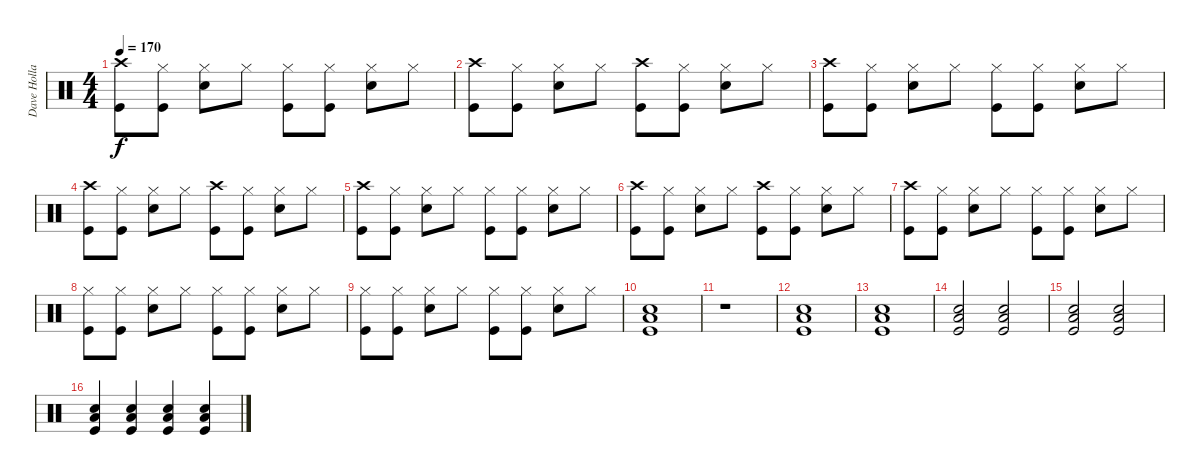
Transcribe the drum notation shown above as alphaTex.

\track ("Dave Holland (Drums)" "Dave Holla") {instrument percussion}
\staff {score}
\articulation defaults
\ts (4 4)
\tempo 170
\clef neutral
\ks c
("Crash high (hit)" "Kick (hit)").8{dy f} ("Hi-Hat (closed)" "Kick (hit)").8 ("Hi-Hat (closed)" "Snare (hit) 2").8 "Hi-Hat (closed)".8 ("Hi-Hat (closed)" "Kick (hit)").8 ("Hi-Hat (closed)" "Kick (hit)").8 ("Hi-Hat (closed)" "Snare (hit) 2").8 "Hi-Hat (closed)".8 |
("Crash high (hit)" "Kick (hit)").8 ("Hi-Hat (closed)" "Kick (hit)").8 ("Hi-Hat (closed)" "Snare (hit) 2").8 "Hi-Hat (closed)".8 ("Crash high (hit)" "Kick (hit)").8 ("Hi-Hat (closed)" "Kick (hit)").8 ("Hi-Hat (closed)" "Snare (hit) 2").8 "Hi-Hat (closed)".8 |
("Crash high (hit)" "Kick (hit)").8 ("Hi-Hat (closed)" "Kick (hit)").8 ("Hi-Hat (closed)" "Snare (hit) 2").8 "Hi-Hat (closed)".8 ("Hi-Hat (closed)" "Kick (hit)").8 ("Hi-Hat (closed)" "Kick (hit)").8 ("Hi-Hat (closed)" "Snare (hit) 2").8 "Hi-Hat (closed)".8 |
("Crash high (hit)" "Kick (hit)").8 ("Hi-Hat (closed)" "Kick (hit)").8 ("Hi-Hat (closed)" "Snare (hit) 2").8 "Hi-Hat (closed)".8 ("Crash high (hit)" "Kick (hit)").8 ("Hi-Hat (closed)" "Kick (hit)").8 ("Hi-Hat (closed)" "Snare (hit) 2").8 "Hi-Hat (closed)".8 |
("Crash high (hit)" "Kick (hit)").8 ("Hi-Hat (closed)" "Kick (hit)").8 ("Hi-Hat (closed)" "Snare (hit) 2").8 "Hi-Hat (closed)".8 ("Hi-Hat (closed)" "Kick (hit)").8 ("Hi-Hat (closed)" "Kick (hit)").8 ("Hi-Hat (closed)" "Snare (hit) 2").8 "Hi-Hat (closed)".8 |
("Crash high (hit)" "Kick (hit)").8 ("Hi-Hat (closed)" "Kick (hit)").8 ("Hi-Hat (closed)" "Snare (hit) 2").8 "Hi-Hat (closed)".8 ("Crash high (hit)" "Kick (hit)").8 ("Hi-Hat (closed)" "Kick (hit)").8 ("Hi-Hat (closed)" "Snare (hit) 2").8 "Hi-Hat (closed)".8 |
("Crash high (hit)" "Kick (hit)").8 ("Hi-Hat (closed)" "Kick (hit)").8 ("Hi-Hat (closed)" "Snare (hit) 2").8 "Hi-Hat (closed)".8 ("Hi-Hat (closed)" "Kick (hit)").8 ("Hi-Hat (closed)" "Kick (hit)").8 ("Hi-Hat (closed)" "Snare (hit) 2").8 "Hi-Hat (closed)".8 |
("Hi-Hat (closed)" "Kick (hit)").8 ("Hi-Hat (closed)" "Kick (hit)").8 ("Hi-Hat (closed)" "Snare (hit) 2").8 "Hi-Hat (closed)".8 ("Hi-Hat (closed)" "Kick (hit)").8 ("Hi-Hat (closed)" "Kick (hit)").8 ("Hi-Hat (closed)" "Snare (hit) 2").8 "Hi-Hat (closed)".8 |
("Hi-Hat (closed)" "Kick (hit)").8 ("Hi-Hat (closed)" "Kick (hit)").8 ("Hi-Hat (closed)" "Snare (hit) 2").8 "Hi-Hat (closed)".8 ("Hi-Hat (closed)" "Kick (hit)").8 ("Hi-Hat (closed)" "Kick (hit)").8 ("Hi-Hat (closed)" "Snare (hit) 2").8 "Hi-Hat (closed)".8 |
("Snare (hit) 2" "Low Floor Tom (hit)" "Kick (hit)").1 |
r.1 |
("Snare (hit) 2" "Low Floor Tom (hit)" "Kick (hit)").1 |
("Snare (hit) 2" "Low Floor Tom (hit)" "Kick (hit)").1 |
("Snare (hit) 2" "Low Floor Tom (hit)" "Kick (hit)").2 ("Snare (hit) 2" "Low Floor Tom (hit)" "Kick (hit)").2 |
("Snare (hit) 2" "Low Floor Tom (hit)" "Kick (hit)").2 ("Snare (hit) 2" "Low Floor Tom (hit)" "Kick (hit)").2 |
("Snare (hit) 2" "Low Floor Tom (hit)" "Kick (hit)").4 ("Snare (hit) 2" "Low Floor Tom (hit)" "Kick (hit)").4 ("Snare (hit) 2" "Low Floor Tom (hit)" "Kick (hit)").4 ("Snare (hit) 2" "Low Floor Tom (hit)" "Kick (hit)").4
